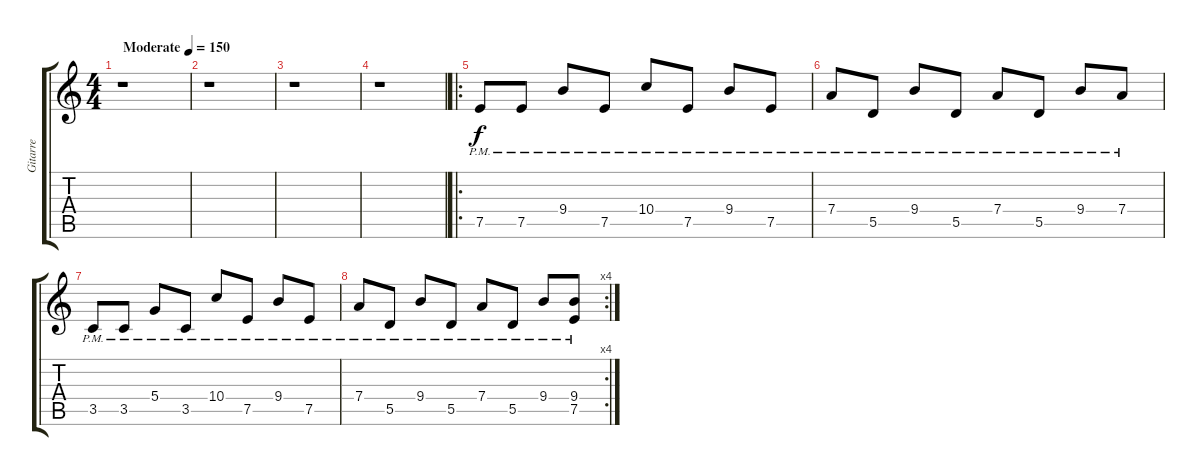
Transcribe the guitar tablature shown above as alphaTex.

\track ("Gitarre" "Gitarre") {instrument distortionguitar}
\staff {score tabs}
\tuning (E4 B3 G3 D3 A2 E2) {hide}
\ts (4 4)
\tempo (150 "Moderate")
\clef g2
\ks c
r.1{dy f instrument distortionguitar} |
r.1 |
r.1 |
r.1 |
\ro
7.5{pm}.8 7.5{pm}.8 9.4{pm}.8 7.5{pm}.8 10.4{pm}.8 7.5{pm}.8 9.4{pm}.8 7.5{pm}.8 |
7.4{pm}.8 5.5{pm}.8 9.4{pm}.8 5.5{pm}.8 7.4{pm}.8 5.5{pm}.8 9.4{pm}.8 7.4{pm}.8 |
3.5{pm}.8 3.5{pm}.8 5.4{pm}.8 3.5{pm}.8 10.4{pm}.8 7.5{pm}.8 9.4{pm}.8 7.5{pm}.8 |
\rc 4
7.4{pm}.8 5.5{pm}.8 9.4{pm}.8 5.5{pm}.8 7.4{pm}.8 5.5{pm}.8 9.4{pm}.8 (9.4{pm} 7.5{pm}).8
